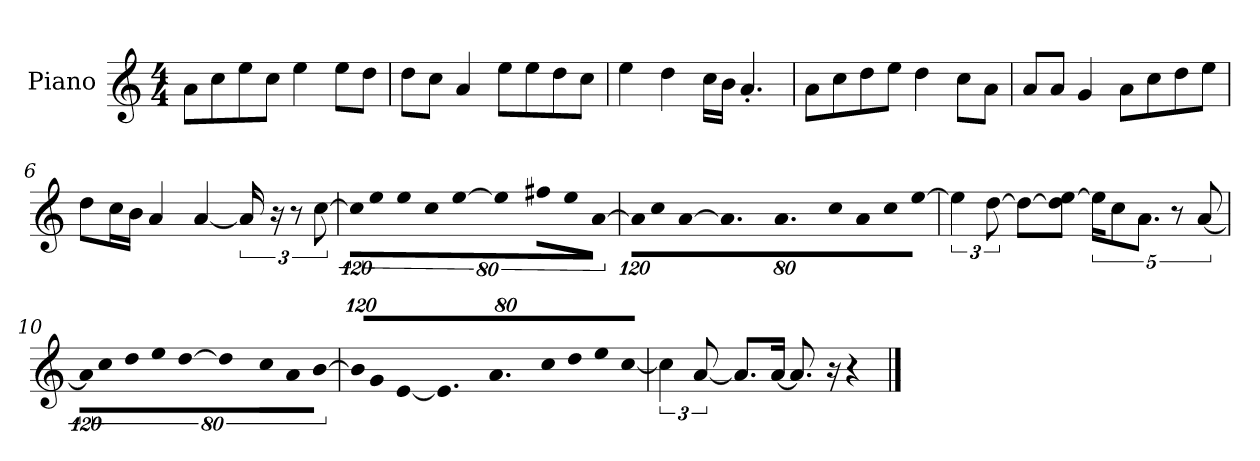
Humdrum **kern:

**kern
*part1
*staff1
*I"Piano
*I'P-no
*clefG2
*k[]
*M4/4
*MM90
=1
8a\L
8cc\
8ee\
8cc\J
4ee\
8ee\L
8dd\J
=2
8dd\L
8cc\J
4a/
8ee\L
8ee\
8dd\
8cc\J
=3
4ee\
4dd\
16cc\LL
16b\JJ
4.a'/
=4
8a\L
8cc\
8dd\
8ee\J
4dd\
8cc\L
8a\J
=5
8a/L
8a/J
4g/
8a\L
8cc\
8dd\
8ee\J
!!LO:LB:g=z
=6
8dd\L
16cc\L
16b\JJ
4a/
[4a/
24a/]
24r
12r
[12cc\
=7
!LO:N:vis=16
1920%107cc\KL]
!LO:N:vis=8
640%71ee\
!LO:N:vis=8
640%71ee\
!LO:N:vis=8
640%71cc\
!LO:N:vis=16
[1920%107ee\Jk
!LO:N:vis=4
1920%427ee\]
!LO:N:vis=8
640%71ff#X\L
!LO:N:vis=8
640%71ee\
!LO:N:vis=8
[640%71a\J
=8
*Xbrackettup
!LO:N:vis=16
1920%107a\KL]
!LO:N:vis=8
640%71cc\
!LO:N:vis=16
[1920%107a\K
9.a\]
9.a\
!LO:N:vis=8
640%71cc\
!LO:N:vis=8
640%71a\
!LO:N:vis=8
640%71cc\
!LO:N:vis=8
[640%71ee\J
=9
*brackettup
6ee\]
[12dd\
8dd\L_
8dd\] [8ee\J
20ee\KL]
10cc\
10.a\J
10r
[10a/
!!LO:LB:g=z
=10
!LO:N:vis=16
1920%107a\KL]
!LO:N:vis=8
640%71cc\
!LO:N:vis=8
640%71dd\
!LO:N:vis=8
640%71ee\
!LO:N:vis=16
[1920%107dd\Jk
!LO:N:vis=4
1920%427dd\]
!LO:N:vis=8
640%71cc\L
!LO:N:vis=8
640%71a\
!LO:N:vis=8
[640%71b\J
=11
*Xbrackettup
!LO:N:vis=16
1920%107b/KL]
!LO:N:vis=8
640%71g/
!LO:N:vis=16
[1920%107e/K
9.e/]
9.a/
!LO:N:vis=8
640%71cc/
!LO:N:vis=8
640%71dd/
!LO:N:vis=8
640%71ee/
!LO:N:vis=8
[640%71cc/J
=12
*brackettup
6cc\]
[12a/
8.a/L]
[16a/Jk
8.a/]
16r
4r
==
*-
